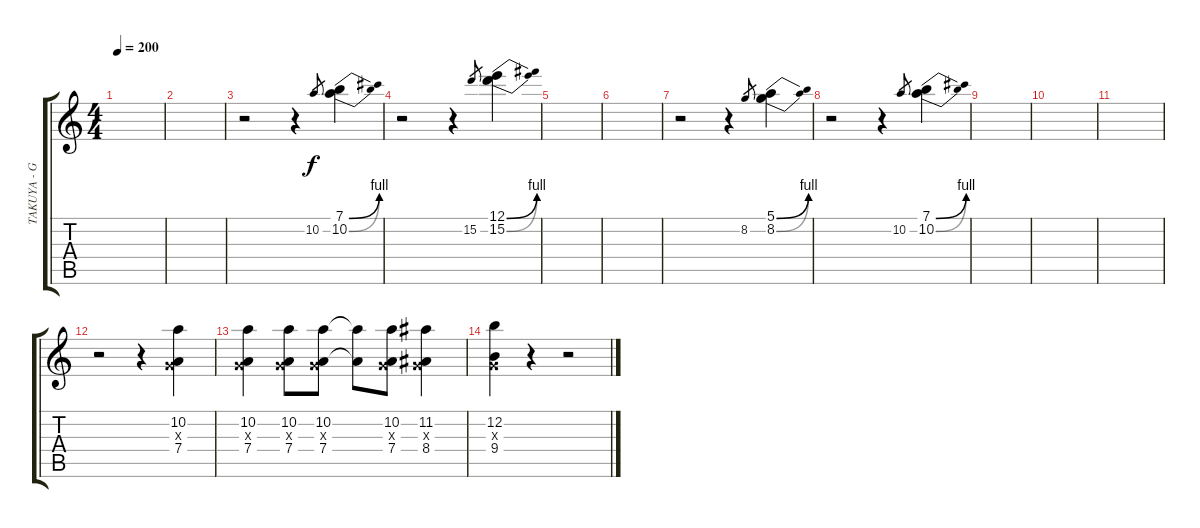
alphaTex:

\track ("TAKUYA - Guitar 2" "TAKUYA - G") {instrument overdrivenguitar}
\staff {score tabs}
\tuning (E4 B3 G3 D3 A2 E2) {hide}
\ts (4 4)
\tempo 200
\clef g2
\ks c
|
|
r.2 r.4 10.2.8{gr} (7.1{be (bend 0 0 60 4)} 10.2{be (bend 0 0 60 4)}).4 |
r.2 r.4 15.2.8{gr} (12.1{be (bend 0 0 60 4)} 15.2{be (bend 0 0 60 4)}).4 |
|
|
r.2 r.4 8.2.8{gr} (5.1{be (bend 0 0 60 4)} 8.2{be (bend 0 0 60 4)}).4 |
r.2 r.4 10.2.8{gr} (7.1{be (bend 0 0 60 4)} 10.2{be (bend 0 0 60 4)}).4 |
|
|
|
r.2 r.4 (10.2 0.3{x} 7.4).4 |
(10.2 0.3{x} 7.4).4 (10.2 0.3{x} 7.4).8 (10.2 0.3{x} 7.4).8 (10.2{t} 7.4{t}).8 (10.2 0.3{x} 7.4).8 (11.2 0.3{x} 8.4).4 |
(12.2 0.3{x} 9.4).4 r.4 r.2
